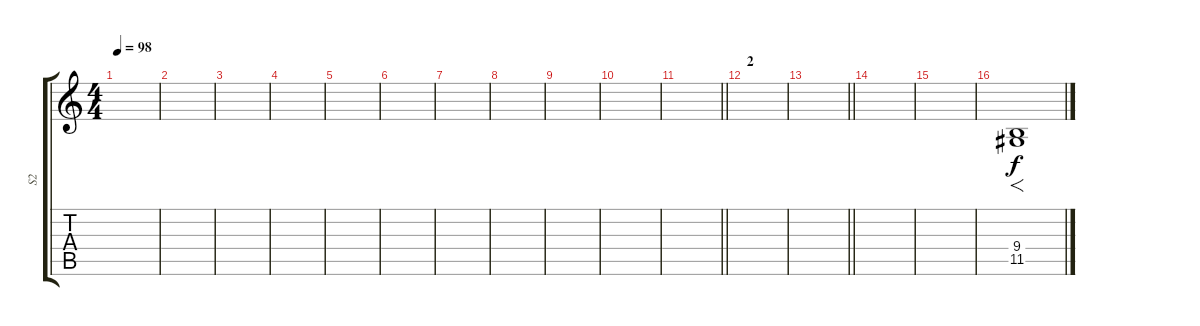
\track ("S2" "S2") {instrument stringensemble2}
\staff {score tabs}
\tuning (E4 B3 G3 D3 A2 E2) {hide}
\ts (4 4)
\tempo 98
\clef g2
\ks c
|
|
|
|
|
|
|
|
|
|
\barLineRight lightlight
|
\section ("" "2")
|
\barLineRight lightlight
|
|
|
(9.4 11.5).1{f}
